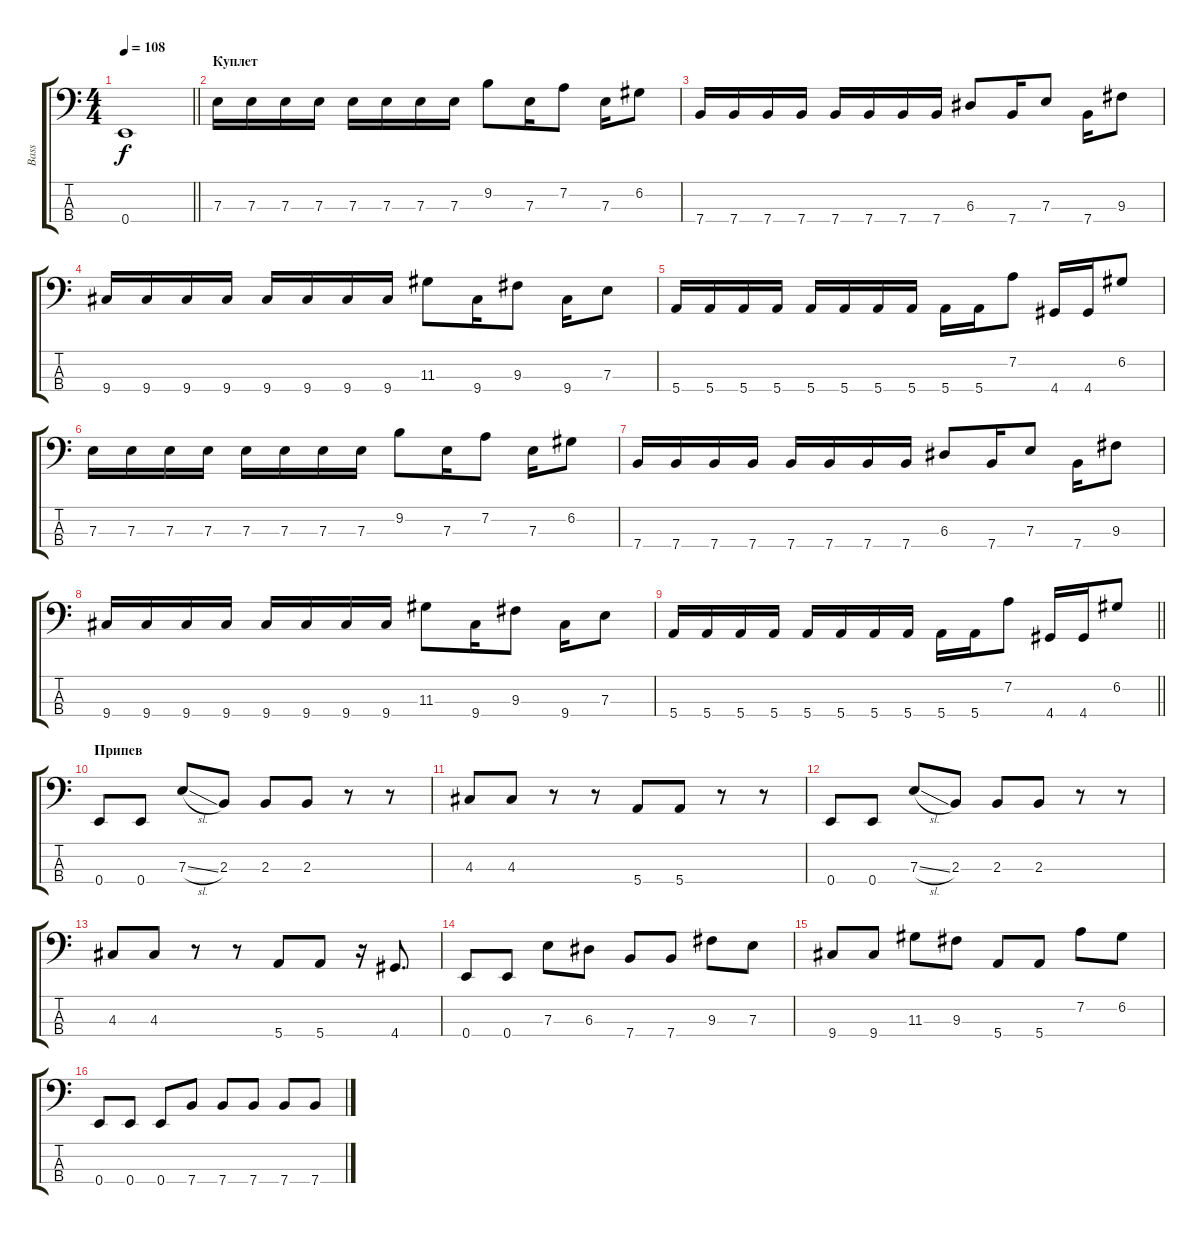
\track ("Bass" "Bass") {instrument electricbasspick}
\staff {score tabs}
\tuning (G2 D2 A1 E1) {hide}
\ts (4 4)
\tempo 108
\clef f4
\barLineRight lightlight
\ks c
0.4.1{dy f} |
\section ("" "Куплет")
7.3.16 7.3.16 7.3.16 7.3.16 7.3.16 7.3.16 7.3.16 7.3.16 9.2.8 7.3.16 7.2.8 7.3.16 6.2.8 |
7.4.16 7.4.16 7.4.16 7.4.16 7.4.16 7.4.16 7.4.16 7.4.16 6.3.8 7.4.16 7.3.8 7.4.16 9.3.8 |
9.4.16 9.4.16 9.4.16 9.4.16 9.4.16 9.4.16 9.4.16 9.4.16 11.3.8 9.4.16 9.3.8 9.4.16 7.3.8 |
5.4.16 5.4.16 5.4.16 5.4.16 5.4.16 5.4.16 5.4.16 5.4.16 5.4.16 5.4.16 7.2.8 4.4.16 4.4.16 6.2.8 |
7.3.16 7.3.16 7.3.16 7.3.16 7.3.16 7.3.16 7.3.16 7.3.16 9.2.8 7.3.16 7.2.8 7.3.16 6.2.8 |
7.4.16 7.4.16 7.4.16 7.4.16 7.4.16 7.4.16 7.4.16 7.4.16 6.3.8 7.4.16 7.3.8 7.4.16 9.3.8 |
9.4.16 9.4.16 9.4.16 9.4.16 9.4.16 9.4.16 9.4.16 9.4.16 11.3.8 9.4.16 9.3.8 9.4.16 7.3.8 |
\barLineRight lightlight
5.4.16 5.4.16 5.4.16 5.4.16 5.4.16 5.4.16 5.4.16 5.4.16 5.4.16 5.4.16 7.2.8 4.4.16 4.4.16 6.2.8 |
\section ("" "Припев")
0.4.8 0.4.8 7.3{sl}.8 2.3.8 2.3.8 2.3.8 r.8 r.8 |
4.3.8 4.3.8 r.8 r.8 5.4.8 5.4.8 r.8 r.8 |
0.4.8 0.4.8 7.3{sl}.8 2.3.8 2.3.8 2.3.8 r.8 r.8 |
4.3.8 4.3.8 r.8 r.8 5.4.8 5.4.8 r.16 4.4.8{d} |
0.4.8 0.4.8 7.3.8 6.3.8 7.4.8 7.4.8 9.3.8 7.3.8 |
9.4.8 9.4.8 11.3.8 9.3.8 5.4.8 5.4.8 7.2.8 6.2.8 |
0.4.8 0.4.8 0.4.8 7.4.8 7.4.8 7.4.8 7.4.8 7.4.8
